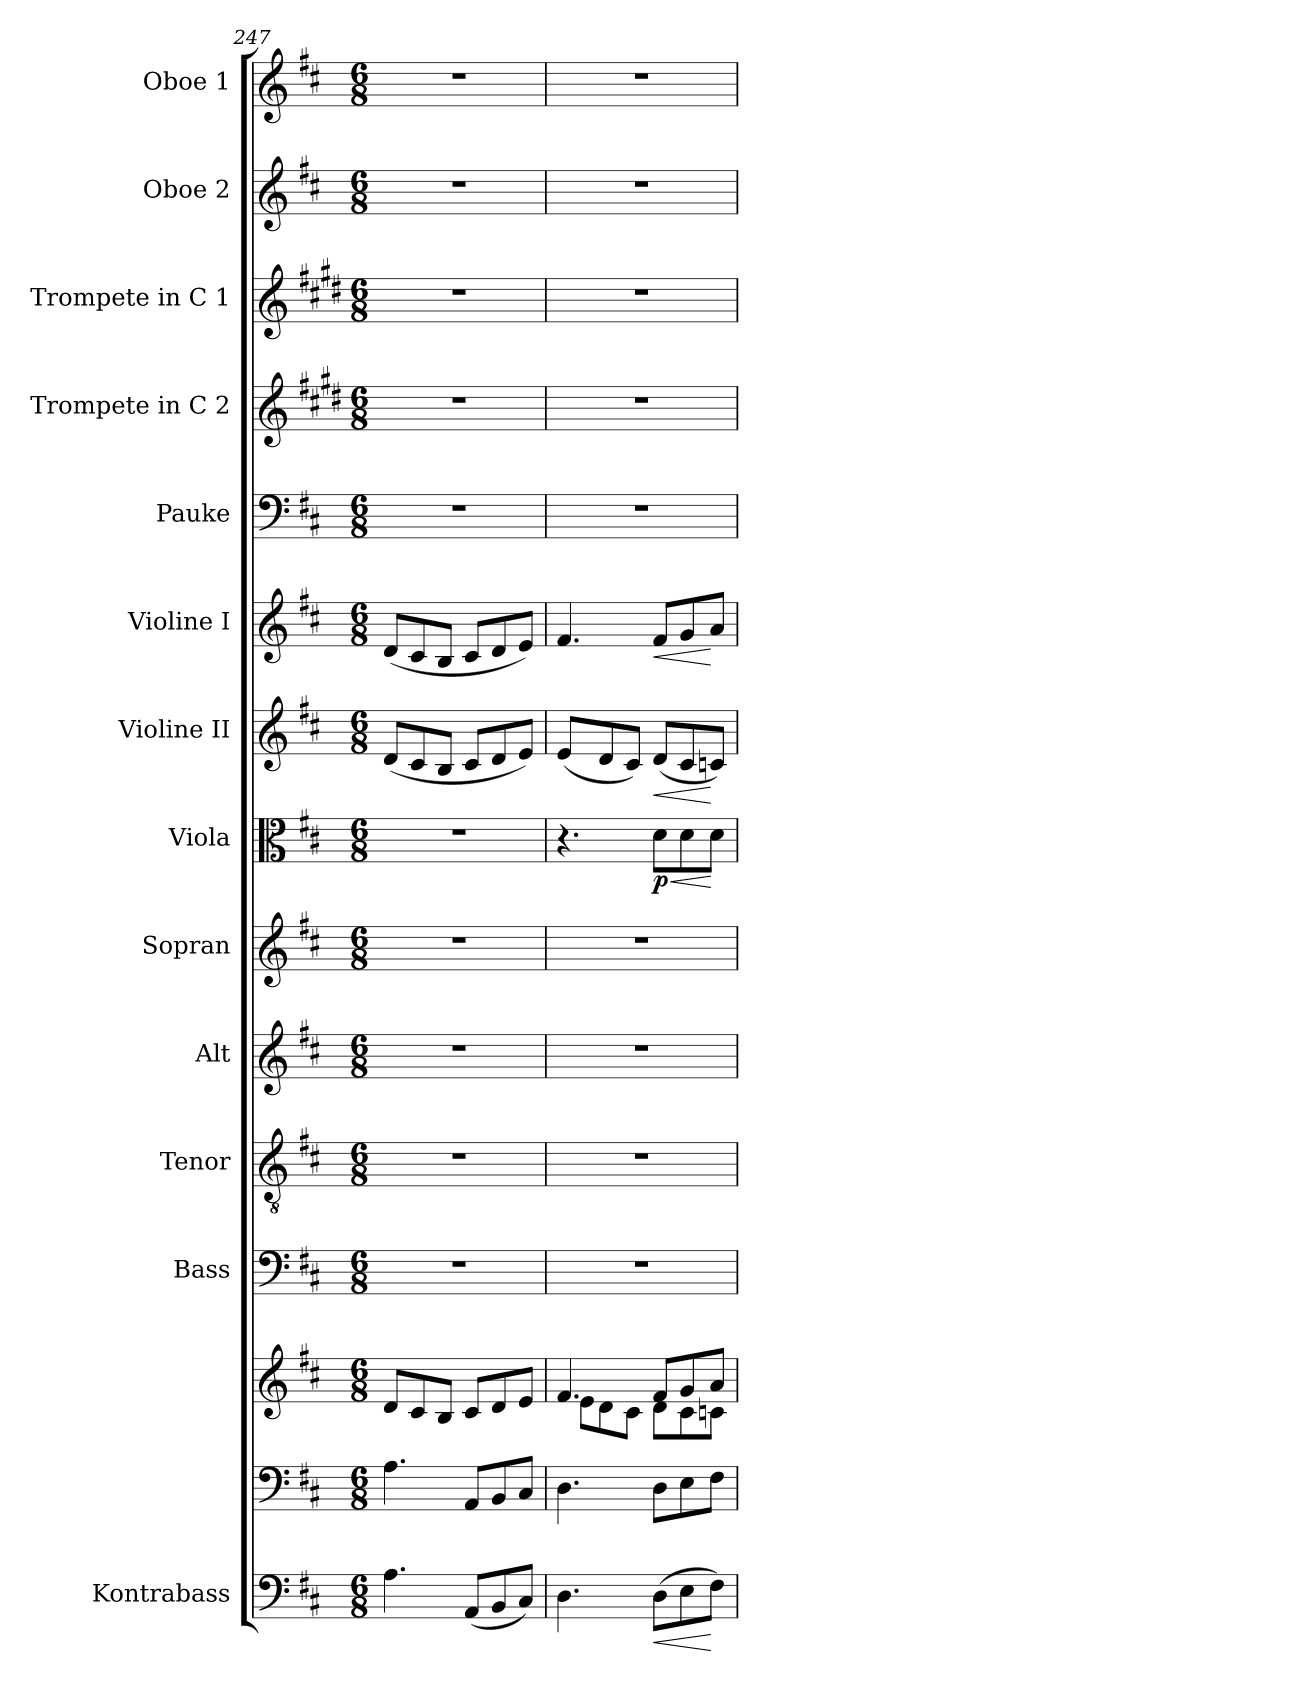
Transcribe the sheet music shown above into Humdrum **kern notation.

**kern	**dynam	**kern	**kern	**kern	**kern	**kern	**kern	**kern	**dynam	**kern	**dynam	**kern	**dynam	**kern	**kern	**kern	**kern	**kern
*part14	*part14	*part13	*part13	*part12	*part11	*part10	*part9	*part8	*part8	*part7	*part7	*part6	*part6	*part5	*part4	*part3	*part2	*part1
*staff15	*staff15	*staff14	*staff13	*staff12	*staff11	*staff10	*staff9	*staff8	*staff8	*staff7	*staff7	*staff6	*staff6	*staff5	*staff4	*staff3	*staff2	*staff1
*I"Kontrabass	*	*	*	*I"Bass	*I"Tenor	*I"Alt	*I"Sopran	*I"Viola	*	*I"Violine II	*	*I"Violine I	*	*I"Pauke	*I"Trompete in C 2	*I"Trompete in C 1	*I"Oboe 2	*I"Oboe 1
*I'Kb.	*	*	*	*I'B	*I'T	*I'A	*I'S	*I'Vla.	*	*I'Vl. II	*	*I'Vl. I	*	*I'Pk.	*	*	*I'Ob. 2	*I'Ob. 1
*clefF4	*	*clefF4	*clefG2	*clefF4	*clefGv2	*clefG2	*clefG2	*clefC3	*	*clefG2	*	*clefG2	*	*clefF4	*clefG2	*clefG2	*clefG2	*clefG2
*ITrd7c12	*	*	*	*	*	*	*	*	*	*	*	*	*	*	*ITrd1c2	*ITrd1c2	*	*
*k[f#c#]	*	*k[f#c#]	*k[f#c#]	*k[f#c#]	*k[f#c#]	*k[f#c#]	*k[f#c#]	*k[f#c#]	*	*k[f#c#]	*	*k[f#c#]	*	*k[f#c#]	*k[f#c#]	*k[f#c#]	*k[f#c#]	*k[f#c#]
*D:	*	*D:	*D:	*D:	*D:	*D:	*D:	*D:	*	*D:	*	*D:	*	*D:	*D:	*D:	*D:	*D:
*M6/8	*	*M6/8	*M6/8	*M6/8	*M6/8	*M6/8	*M6/8	*M6/8	*	*M6/8	*	*M6/8	*	*M6/8	*M6/8	*M6/8	*M6/8	*M6/8
=247	=247	=247	=247	=247	=247	=247	=247	=247	=247	=247	=247	=247	=247	=247	=247	=247	=247	=247
4.AA\	.	4.A\	8d/L	2.r	2.r	2.r	2.r	2.r	.	(<8d/L	.	(<8d/L	.	2.r	2.r	2.r	2.r	2.r
.	.	.	8c#/	.	.	.	.	.	.	8c#/	.	8c#/	.	.	.	.	.	.
.	.	.	8B/J	.	.	.	.	.	.	8B/J	.	8B/J	.	.	.	.	.	.
(<8AAA/L	.	8AA/L	8c#/L	.	.	.	.	.	.	8c#/L	.	8c#/L	.	.	.	.	.	.
8BBB/	.	8BB/	8d/	.	.	.	.	.	.	8d/	.	8d/	.	.	.	.	.	.
8CC#/J)	.	8C#/J	8e/J	.	.	.	.	.	.	8e/J)	.	8e/J)	.	.	.	.	.	.
=248	=248	=248	=248	=248	=248	=248	=248	=248	=248	=248	=248	=248	=248	=248	=248	=248	=248	=248
*	*	*	*^	*	*	*	*	*	*	*	*	*	*	*	*	*	*	*
4.DD\	.	4.D\	4.f#/	8e\L	2.r	2.r	2.r	2.r	4.r	.	(<8e/L	.	4.f#/	.	2.r	2.r	2.r	2.r	2.r
.	.	.	.	8d\	.	.	.	.	.	.	8d/	.	.	.	.	.	.	.	.
.	.	.	.	8c#\J	.	.	.	.	.	.	8c#/J)	.	.	.	.	.	.	.	.
!	!LO:HP:b	!	!	!	!	!	!	!	!	!LO:HP:b	!	!LO:HP:b	!	!LO:HP:b	!	!	!	!	!
!	!	!	!	!	!	!	!	!	!	!LO:DY:n=1:b	!	!	!	!	!	!	!	!	!
(>8DD\L	<	8D\L	8f#/L	8d\L	.	.	.	.	8d\L	< p	(<8d/L	<	8f#/L	<	.	.	.	.	.
8EE\	.	8E\	8g/	8c#\	.	.	.	.	8d\	.	8c#/	.	8g/	.	.	.	.	.	.
8FF#\J)	[	8F#\J	8a/J	8cn\J	.	.	.	.	8d\J	[	8cn/J)	[	8a/J	[	.	.	.	.	.
*	*	*	*v	*v	*	*	*	*	*	*	*	*	*	*	*	*	*	*	*
=	=	=	=	=	=	=	=	=	=	=	=	=	=	=	=	=	=	=
*-	*-	*-	*-	*-	*-	*-	*-	*-	*-	*-	*-	*-	*-	*-	*-	*-	*-	*-
